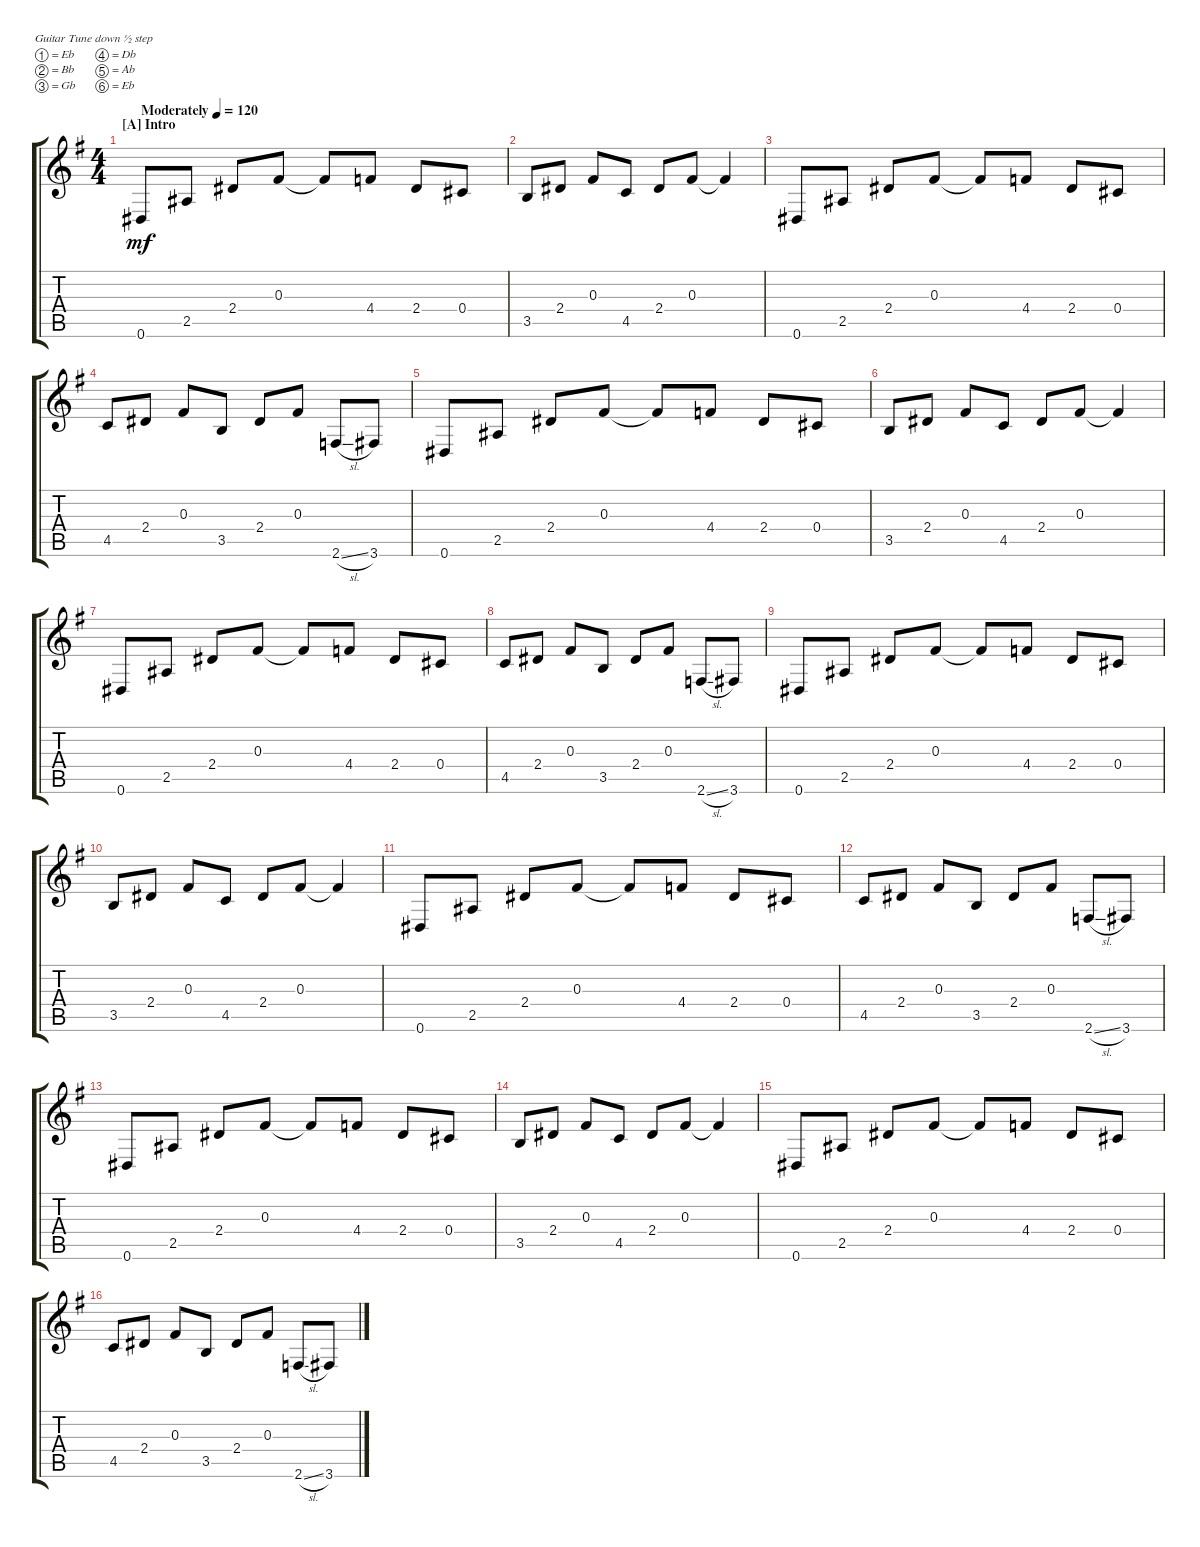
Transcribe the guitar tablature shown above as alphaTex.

\defaultSystemsLayout 4
\bracketExtendMode groupsimilarinstruments
\singleTrackTrackNamePolicy hidden
\multiTrackTrackNamePolicy hidden
\firstSystemTrackNameOrientation horizontal
\otherSystemsTrackNameOrientation horizontal
\track ("Vladimir Kholstinin" "E-Gt") {instrument distortionguitar}
\staff {score tabs}
\tuning (Eb4 Bb3 Gb3 Db3 Ab2 Eb2)
\ts (4 4)
\section ("A" "Intro")
\tempo (120 "Moderately")
\clef g2
\scale
1.06936
\ks g
0.6.8{dy mf instrument distortionguitar} 2.5.8 2.4.8 0.3.8 0.3{t}.8 4.4.8 2.4.8 0.4.8 |
\scale
0.930643 3.5.8 2.4.8 0.3.8 4.5.8 2.4.8 0.3.8 0.3{t}.4 |
\scale
1.03909 0.6.8 2.5.8 2.4.8 0.3.8 0.3{t}.8 4.4.8 2.4.8 0.4.8 |
\scale
0.960908 4.5.8 2.4.8 0.3.8 3.5.8 2.4.8 0.3.8 2.6{sl}.8 3.6.8 |
\scale
1.03909 0.6.8 2.5.8 2.4.8 0.3.8 0.3{t}.8 4.4.8 2.4.8 0.4.8 |
\scale
0.960908 3.5.8 2.4.8 0.3.8 4.5.8 2.4.8 0.3.8 0.3{t}.4 |
\scale
1.03909 0.6.8 2.5.8 2.4.8 0.3.8 0.3{t}.8 4.4.8 2.4.8 0.4.8 |
\scale
0.960908 4.5.8 2.4.8 0.3.8 3.5.8 2.4.8 0.3.8 2.6{sl}.8 3.6.8 |
\scale
1.03909 0.6.8 2.5.8 2.4.8 0.3.8 0.3{t}.8 4.4.8 2.4.8 0.4.8 |
\scale
0.960908 3.5.8 2.4.8 0.3.8 4.5.8 2.4.8 0.3.8 0.3{t}.4 |
\scale
1.03909 0.6.8 2.5.8 2.4.8 0.3.8 0.3{t}.8 4.4.8 2.4.8 0.4.8 |
\scale
0.960908 4.5.8 2.4.8 0.3.8 3.5.8 2.4.8 0.3.8 2.6{sl}.8 3.6.8 |
\scale
1.03909 0.6.8 2.5.8 2.4.8 0.3.8 0.3{t}.8 4.4.8 2.4.8 0.4.8 |
\scale
0.960908 3.5.8 2.4.8 0.3.8 4.5.8 2.4.8 0.3.8 0.3{t}.4 |
\scale
1.03909 0.6.8 2.5.8 2.4.8 0.3.8 0.3{t}.8 4.4.8 2.4.8 0.4.8 |
\scale
0.960908 4.5.8 2.4.8 0.3.8 3.5.8 2.4.8 0.3.8 2.6{sl}.8 3.6.8
